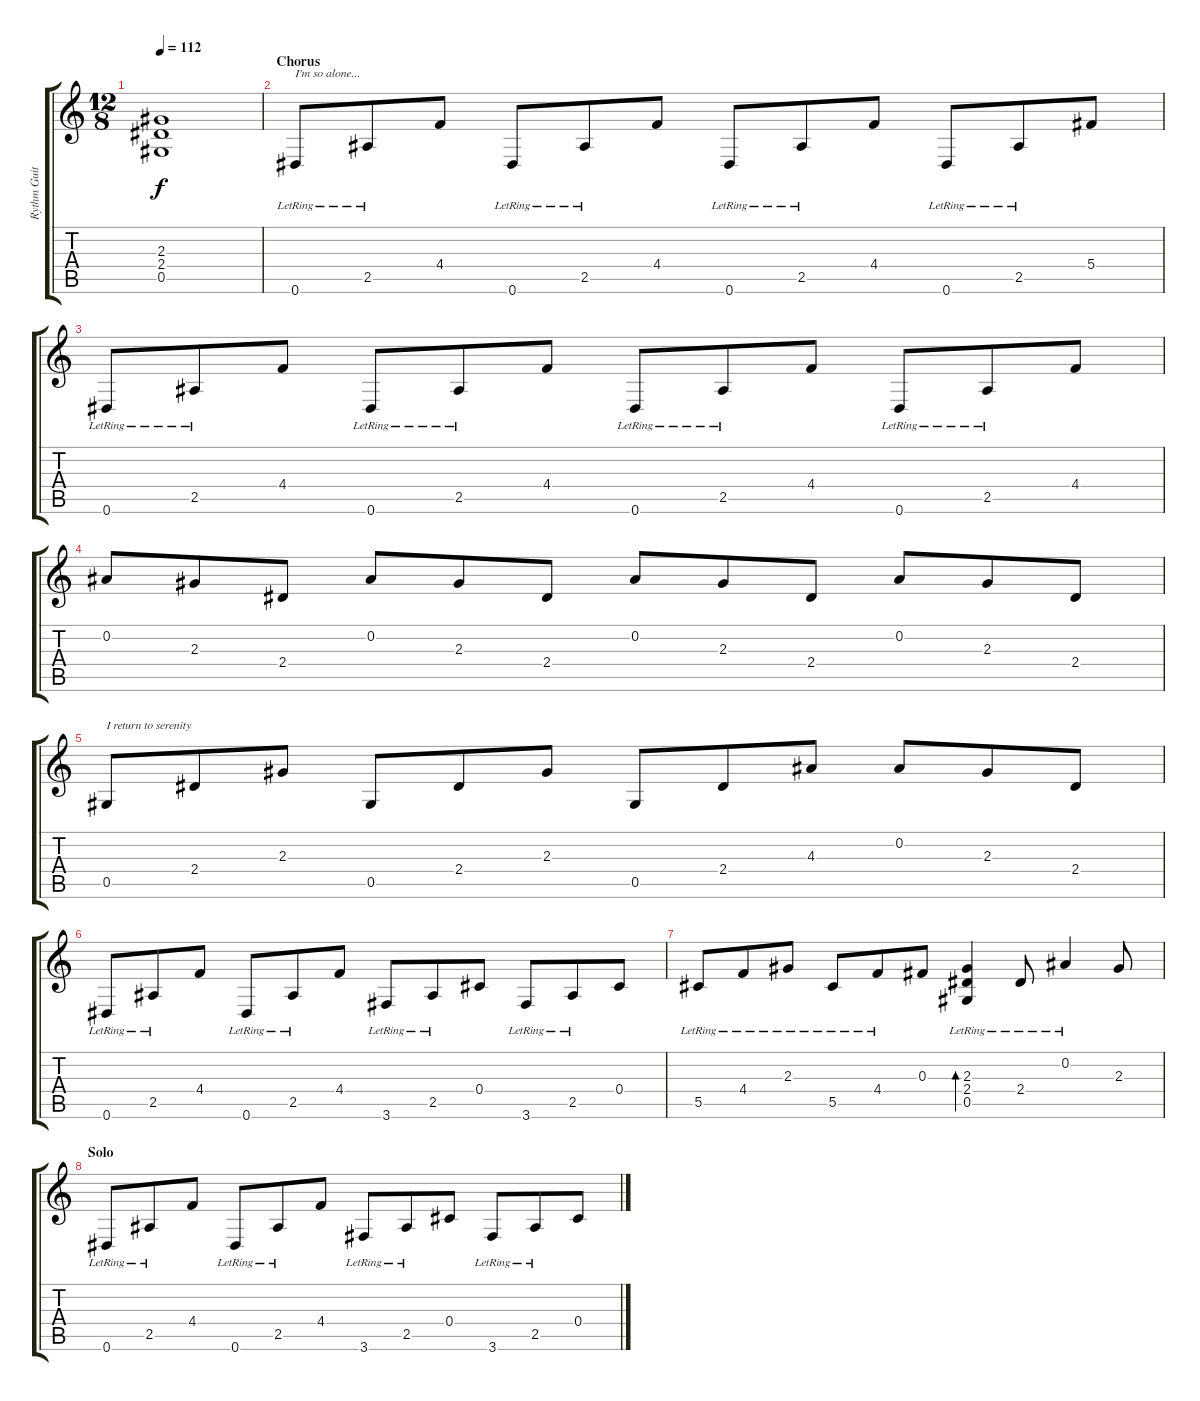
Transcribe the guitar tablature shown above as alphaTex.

\track ("Rythm Guitar " "Rythm Guit") {instrument acousticguitarsteel}
\staff {score tabs}
\tuning (Eb4 Bb3 Gb3 Db3 Ab2 Eb2) {hide}
\ts (12 8)
\tempo 112
\clef g2
\ks c
(2.3{t} 2.4{t} 0.5{t}).1{dy f} |
\section ("" "Chorus")
0.6{lr}.8{txt "I'm so alone... "} 2.5{lr}.8 4.4.8 0.6{lr}.8 2.5{lr}.8 4.4.8 0.6{lr}.8 2.5{lr}.8 4.4.8 0.6{lr}.8 2.5{lr}.8 5.4.8 |
0.6{lr}.8 2.5{lr}.8 4.4.8 0.6{lr}.8 2.5{lr}.8 4.4.8 0.6{lr}.8 2.5{lr}.8 4.4.8 0.6{lr}.8 2.5{lr}.8 4.4.8 |
0.2.8 2.3.8 2.4.8 0.2.8 2.3.8 2.4.8 0.2.8 2.3.8 2.4.8 0.2.8 2.3.8 2.4.8 |
0.5.8{txt "I return to serenity"} 2.4.8 2.3.8 0.5.8 2.4.8 2.3.8 0.5.8 2.4.8 4.3.8 0.2.8 2.3.8 2.4.8 |
0.6{lr}.8 2.5{lr}.8 4.4.8 0.6{lr}.8 2.5{lr}.8 4.4.8 3.6{lr}.8 2.5{lr}.8 0.4.8 3.6{lr}.8 2.5{lr}.8 0.4.8 |
5.5{lr}.8 4.4{lr}.8 2.3{lr}.8 5.5{lr}.8 4.4{lr}.8 0.3.8 (2.3{lr} 2.4 0.5{lr}).4{bd 240} 2.4{lr}.8 0.2{lr}.4 2.3.8 |
\section ("" "Solo")
0.6{lr}.8 2.5{lr}.8 4.4.8 0.6{lr}.8 2.5{lr}.8 4.4.8 3.6{lr}.8 2.5{lr}.8 0.4.8 3.6{lr}.8 2.5{lr}.8 0.4.8
